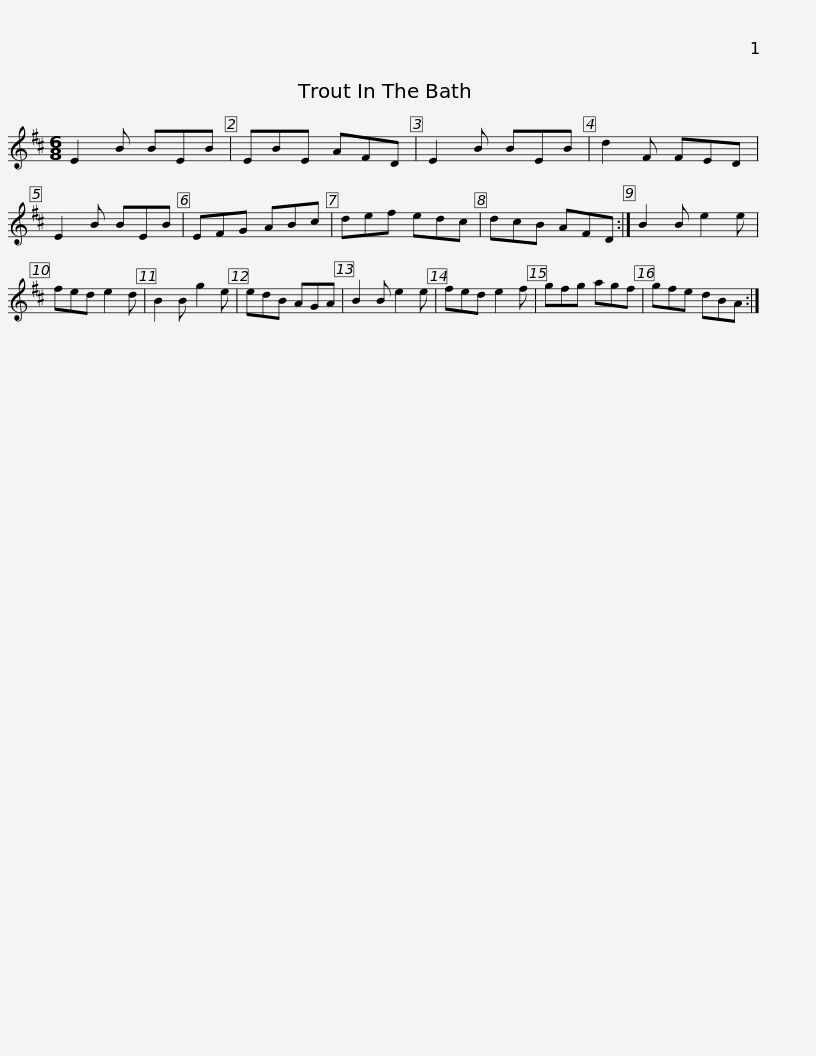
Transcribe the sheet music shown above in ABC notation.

X:1
L:1/8
M:6/8
I:linebreak $
K:D
V:1 treble
V:1
 E2 B BEB | EBE AFD | E2 B BEB | d2 F FED | E2 B BEB | %5
 EFG ABc | def edc |$ dcB AFD :| B2 B e2 e | fed e2 d | %10
 B2 B g2 e | edB AGA | B2 B e2 e | fed e2 f | gfg agf |$ %15
 gfe dBA :| %16
